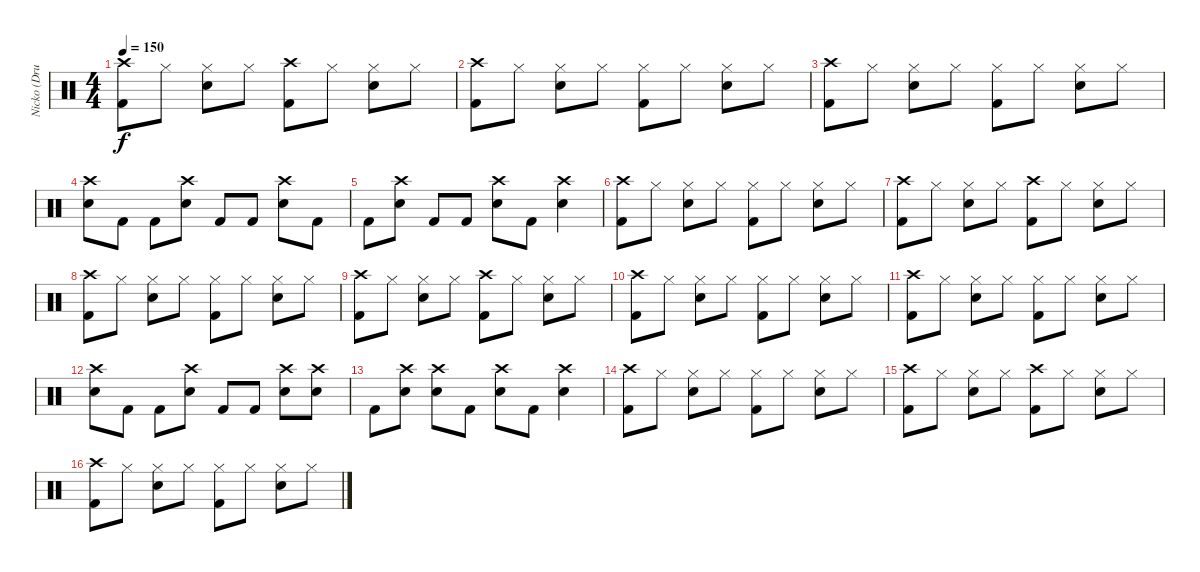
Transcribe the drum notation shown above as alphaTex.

\track ("Nicko (Drums)" "Nicko (Dru") {instrument percussion}
\staff {score}
\articulation defaults
\ts (4 4)
\tempo 150
\clef neutral
\ks c
("Crash high (hit)" "Kick (hit) 2").8{dy f} "Hi-Hat (closed)".8 ("Hi-Hat (closed)" "Snare (hit) 2").8 "Hi-Hat (closed)".8 ("Crash high (hit)" "Kick (hit) 2").8 "Hi-Hat (closed)".8 ("Hi-Hat (closed)" "Snare (hit) 2").8 "Hi-Hat (closed)".8 |
("Crash high (hit)" "Kick (hit) 2").8 "Hi-Hat (closed)".8 ("Hi-Hat (closed)" "Snare (hit) 2").8 "Hi-Hat (closed)".8 ("Hi-Hat (closed)" "Kick (hit) 2").8 "Hi-Hat (closed)".8 ("Hi-Hat (closed)" "Snare (hit) 2").8 "Hi-Hat (closed)".8 |
("Crash high (hit)" "Kick (hit) 2").8 "Hi-Hat (closed)".8 ("Hi-Hat (closed)" "Snare (hit) 2").8 "Hi-Hat (closed)".8 ("Hi-Hat (closed)" "Kick (hit) 2").8 "Hi-Hat (closed)".8 ("Hi-Hat (closed)" "Snare (hit) 2").8 "Hi-Hat (closed)".8 |
("Crash high (hit)" "Snare (hit) 2").8 "Kick (hit) 2".8 "Kick (hit) 2".8 ("Crash high (hit)" "Snare (hit) 2").8 "Kick (hit) 2".8 "Kick (hit) 2".8 ("Crash high (hit)" "Snare (hit) 2").8 "Kick (hit) 2".8 |
"Kick (hit) 2".8 ("Crash high (hit)" "Snare (hit) 2").8 "Kick (hit) 2".8 "Kick (hit) 2".8 ("Crash high (hit)" "Snare (hit) 2").8 "Kick (hit) 2".8 ("Crash high (hit)" "Snare (hit) 2").4 |
("Crash high (hit)" "Kick (hit) 2").8 "Hi-Hat (closed)".8 ("Hi-Hat (closed)" "Snare (hit) 2").8 "Hi-Hat (closed)".8 ("Hi-Hat (closed)" "Kick (hit) 2").8 "Hi-Hat (closed)".8 ("Hi-Hat (closed)" "Snare (hit) 2").8 "Hi-Hat (closed)".8 |
("Crash high (hit)" "Kick (hit) 2").8 "Hi-Hat (closed)".8 ("Hi-Hat (closed)" "Snare (hit) 2").8 "Hi-Hat (closed)".8 ("Crash high (hit)" "Kick (hit) 2").8 "Hi-Hat (closed)".8 ("Hi-Hat (closed)" "Snare (hit) 2").8 "Hi-Hat (closed)".8 |
("Crash high (hit)" "Kick (hit) 2").8 "Hi-Hat (closed)".8 ("Hi-Hat (closed)" "Snare (hit) 2").8 "Hi-Hat (closed)".8 ("Hi-Hat (closed)" "Kick (hit) 2").8 "Hi-Hat (closed)".8 ("Hi-Hat (closed)" "Snare (hit) 2").8 "Hi-Hat (closed)".8 |
("Crash high (hit)" "Kick (hit) 2").8 "Hi-Hat (closed)".8 ("Hi-Hat (closed)" "Snare (hit) 2").8 "Hi-Hat (closed)".8 ("Crash high (hit)" "Kick (hit) 2").8 "Hi-Hat (closed)".8 ("Hi-Hat (closed)" "Snare (hit) 2").8 "Hi-Hat (closed)".8 |
("Crash high (hit)" "Kick (hit) 2").8 "Hi-Hat (closed)".8 ("Hi-Hat (closed)" "Snare (hit) 2").8 "Hi-Hat (closed)".8 ("Hi-Hat (closed)" "Kick (hit) 2").8 "Hi-Hat (closed)".8 ("Hi-Hat (closed)" "Snare (hit) 2").8 "Hi-Hat (closed)".8 |
("Crash high (hit)" "Kick (hit) 2").8 "Hi-Hat (closed)".8 ("Hi-Hat (closed)" "Snare (hit) 2").8 "Hi-Hat (closed)".8 ("Hi-Hat (closed)" "Kick (hit) 2").8 "Hi-Hat (closed)".8 ("Hi-Hat (closed)" "Snare (hit) 2").8 "Hi-Hat (closed)".8 |
("Crash high (hit)" "Snare (hit) 2").8 "Kick (hit) 2".8 "Kick (hit) 2".8 ("Crash high (hit)" "Snare (hit) 2").8 "Kick (hit) 2".8 "Kick (hit) 2".8 ("Crash high (hit)" "Snare (hit) 2").8 ("Crash high (hit)" "Snare (hit) 2").8 |
"Kick (hit) 2".8 ("Crash high (hit)" "Snare (hit) 2").8 ("Crash high (hit)" "Snare (hit) 2").8 "Kick (hit) 2".8 ("Crash high (hit)" "Snare (hit) 2").8 "Kick (hit) 2".8 ("Crash high (hit)" "Snare (hit) 2").4 |
("Crash high (hit)" "Kick (hit) 2").8 "Hi-Hat (closed)".8 ("Hi-Hat (closed)" "Snare (hit) 2").8 "Hi-Hat (closed)".8 ("Hi-Hat (closed)" "Kick (hit) 2").8 "Hi-Hat (closed)".8 ("Hi-Hat (closed)" "Snare (hit) 2").8 "Hi-Hat (closed)".8 |
("Crash high (hit)" "Kick (hit) 2").8 "Hi-Hat (closed)".8 ("Hi-Hat (closed)" "Snare (hit) 2").8 "Hi-Hat (closed)".8 ("Crash high (hit)" "Kick (hit) 2").8 "Hi-Hat (closed)".8 ("Hi-Hat (closed)" "Snare (hit) 2").8 "Hi-Hat (closed)".8 |
("Crash high (hit)" "Kick (hit) 2").8 "Hi-Hat (closed)".8 ("Hi-Hat (closed)" "Snare (hit) 2").8 "Hi-Hat (closed)".8 ("Hi-Hat (closed)" "Kick (hit) 2").8 "Hi-Hat (closed)".8 ("Hi-Hat (closed)" "Snare (hit) 2").8 "Hi-Hat (closed)".8
